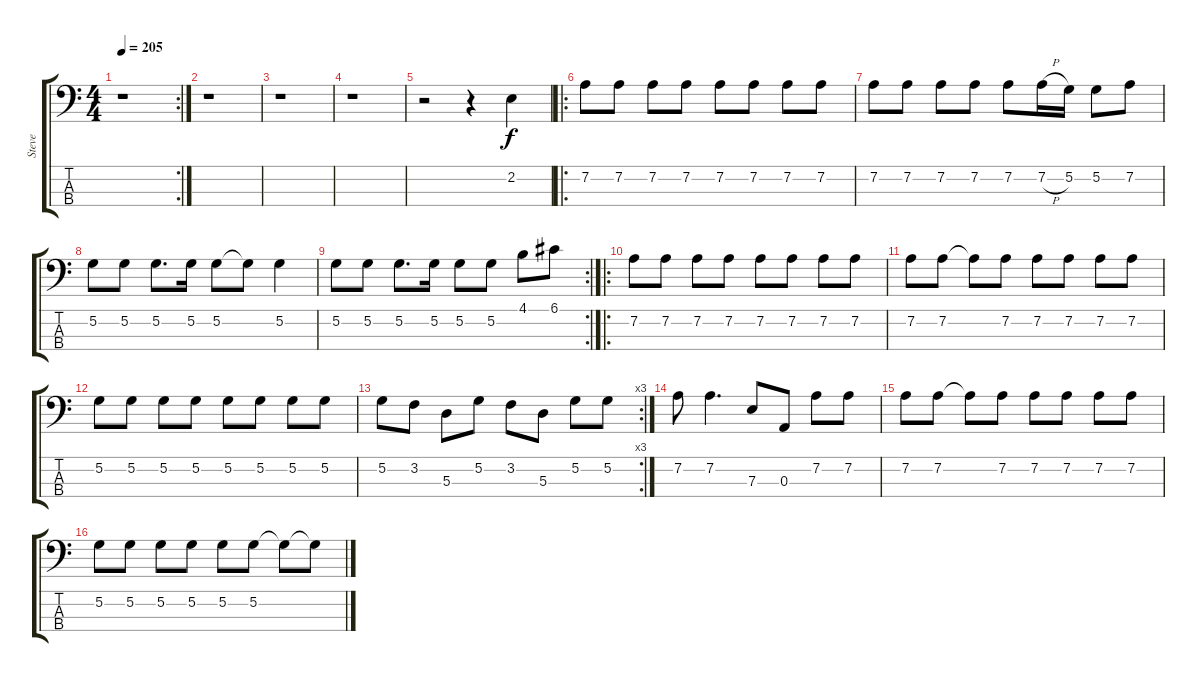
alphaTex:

\track ("Steve" "Steve") {instrument electricbassfinger}
\staff {score tabs}
\tuning (G2 D2 A1 E1) {hide}
\rc 2
\ts (4 4)
\tempo 205
\clef f4
\ks c
r.1{dy f} |
r.1 |
r.1 |
r.1 |
r.2 r.4 2.2.4 |
\ro
7.2.8 7.2.8 7.2.8 7.2.8 7.2.8 7.2.8 7.2.8 7.2.8 |
7.2.8 7.2.8 7.2.8 7.2.8 7.2.8 7.2{h}.16 5.2.16 5.2.8 7.2.8 |
5.2.8 5.2.8 5.2.8{d} 5.2.16 5.2.8 5.2{t}.8 5.2.4 |
\rc 2
5.2.8 5.2.8 5.2.8{d} 5.2.16 5.2.8 5.2.8 4.1.8 6.1.8 |
\ro
7.2.8 7.2.8 7.2.8 7.2.8 7.2.8 7.2.8 7.2.8 7.2.8 |
7.2.8 7.2.8 7.2{t}.8 7.2.8 7.2.8 7.2.8 7.2.8 7.2.8 |
5.2.8 5.2.8 5.2.8 5.2.8 5.2.8 5.2.8 5.2.8 5.2.8 |
\rc 3
5.2.8 3.2.8 5.3.8 5.2.8 3.2.8 5.3.8 5.2.8 5.2.8 |
7.2.8 7.2.4{d} 7.3.8 0.3.8 7.2.8 7.2.8 |
7.2.8 7.2.8 7.2{t}.8 7.2.8 7.2.8 7.2.8 7.2.8 7.2.8 |
5.2.8 5.2.8 5.2.8 5.2.8 5.2.8 5.2.8 5.2{t}.8 5.2{t}.8
